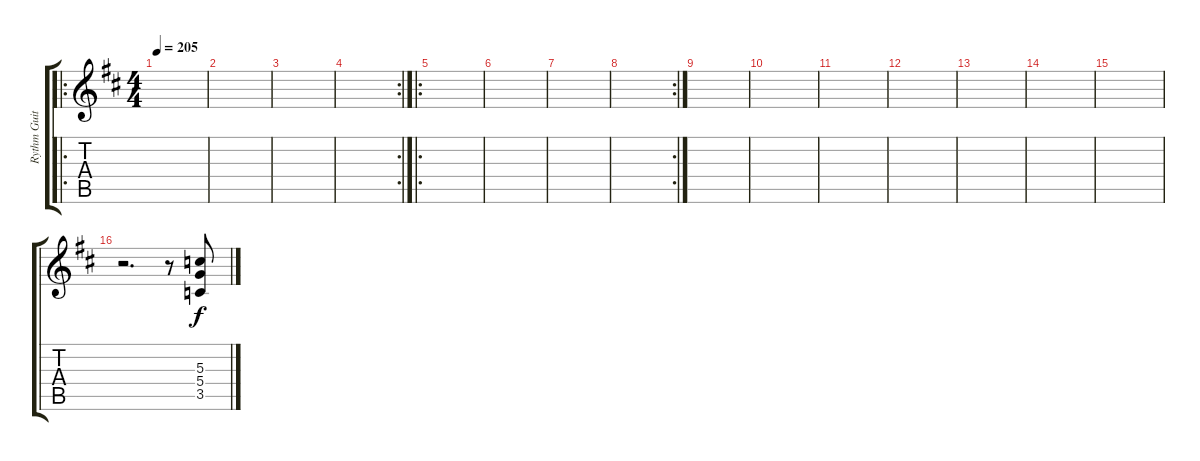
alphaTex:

\track ("Rythm Guitar 3" "Rythm Guit") {instrument distortionguitar}
\staff {score tabs}
\tuning (E4 B3 G3 D3 A2 E2) {hide}
\ro
\ts (4 4)
\tempo 205
\clef g2
\ks d
|
|
|
\rc 2
|
\ro
|
|
|
\rc 2
|
|
|
|
|
|
|
|
r.2{d} r.8 (5.3 5.4 3.5).8
